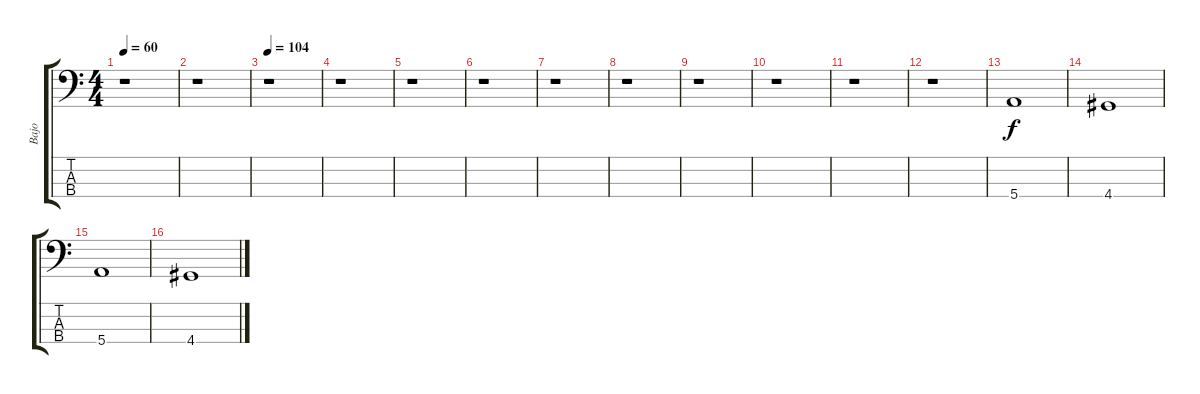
\track ("Bajo" "Bajo") {instrument electricbasspick}
\staff {score tabs}
\tuning (G2 D2 A1 E1) {hide}
\ts (4 4)
\tempo 60
\clef f4
\ks c
r.1{dy f} |
r.1 |
\tempo 104
r.1 |
r.1 |
r.1 |
r.1 |
r.1 |
r.1 |
r.1 |
r.1 |
r.1 |
r.1 |
5.4.1 |
4.4.1 |
5.4.1 |
4.4.1
